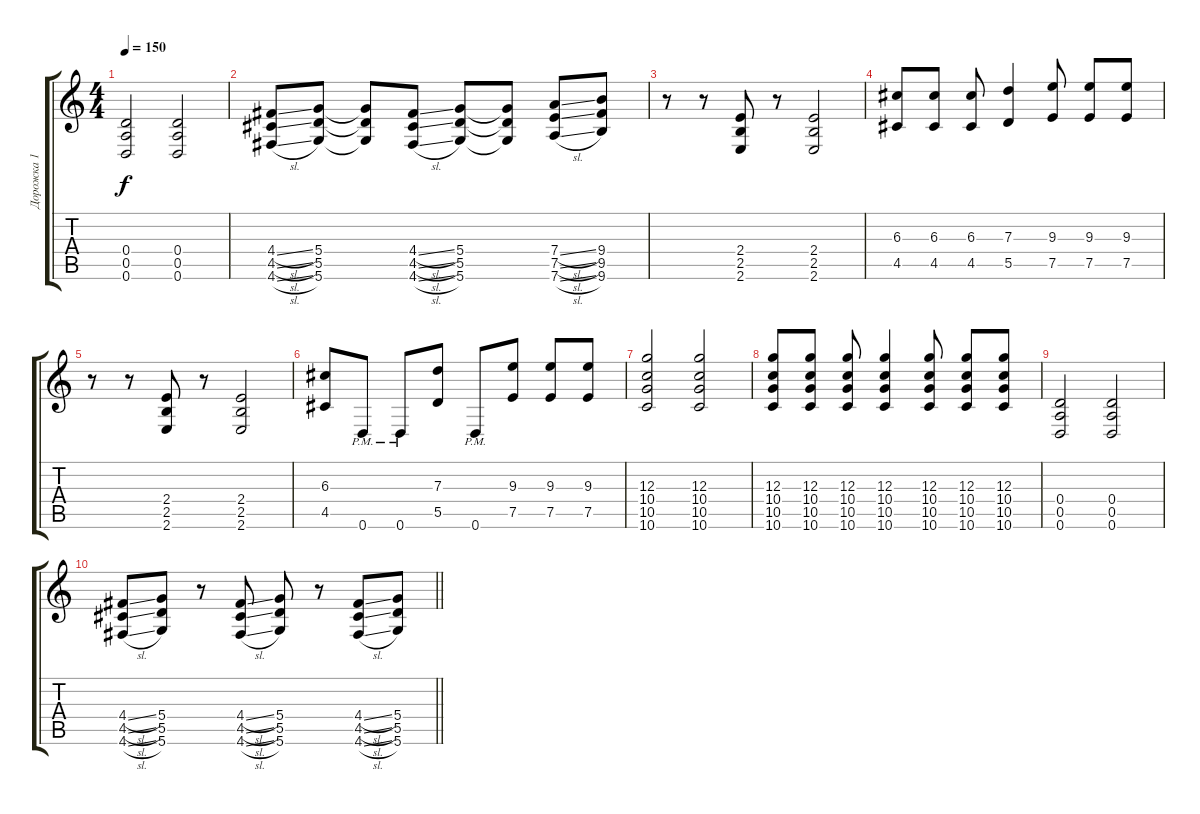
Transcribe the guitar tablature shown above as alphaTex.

\track ("Дорожка 1" "Дорожка 1") {instrument acousticguitarsteel}
\staff {score tabs}
\tuning (E4 B3 G3 D3 A2 D2) {hide}
\ts (4 4)
\tempo 150
\clef g2
\ks c
(0.4 0.5 0.6).2{dy f} (0.4 0.5 0.6).2 |
(4.4{sl} 4.5{sl} 4.6{sl}).8 (5.4 5.5 5.6).8 (5.4{t} 5.5{t} 5.6{t}).8 (4.4{sl} 4.5{sl} 4.6{sl}).8 (5.4 5.5 5.6).8 (5.4{t} 5.5{t} 5.6{t}).8 (7.4{sl} 7.5{sl} 7.6{sl}).8 (9.4 9.5 9.6).8 |
r.8 r.8 (2.4 2.5 2.6).8 r.8 (2.4 2.5 2.6).2 |
(6.3 4.5).8 (6.3 4.5).8 (6.3 4.5).8 (7.3 5.5).4 (9.3 7.5).8 (9.3 7.5).8 (9.3 7.5).8 |
r.8 r.8 (2.4 2.5 2.6).8 r.8 (2.4 2.5 2.6).2 |
(6.3 4.5).8 0.6{pm}.8 0.6{pm}.8 (7.3 5.5).8 0.6{pm}.8 (9.3 7.5).8 (9.3 7.5).8 (9.3 7.5).8 |
(12.3 10.4 10.5 10.6).2 (12.3 10.4 10.5 10.6).2 |
(12.3 10.4 10.5 10.6).8 (12.3 10.4 10.5 10.6).8 (12.3 10.4 10.5 10.6).8 (12.3 10.4 10.5 10.6).4 (12.3 10.4 10.5 10.6).8 (12.3 10.4 10.5 10.6).8 (12.3 10.4 10.5 10.6).8 |
(0.4 0.5 0.6).2 (0.4 0.5 0.6).2 |
\barLineRight lightlight
(4.4{sl} 4.5{sl} 4.6{sl}).8 (5.4 5.5 5.6).8 r.8 (4.4{sl} 4.5{sl} 4.6{sl}).8 (5.4 5.5 5.6).8 r.8 (4.4{sl} 4.5{sl} 4.6{sl}).8 (5.4 5.5 5.6).8
